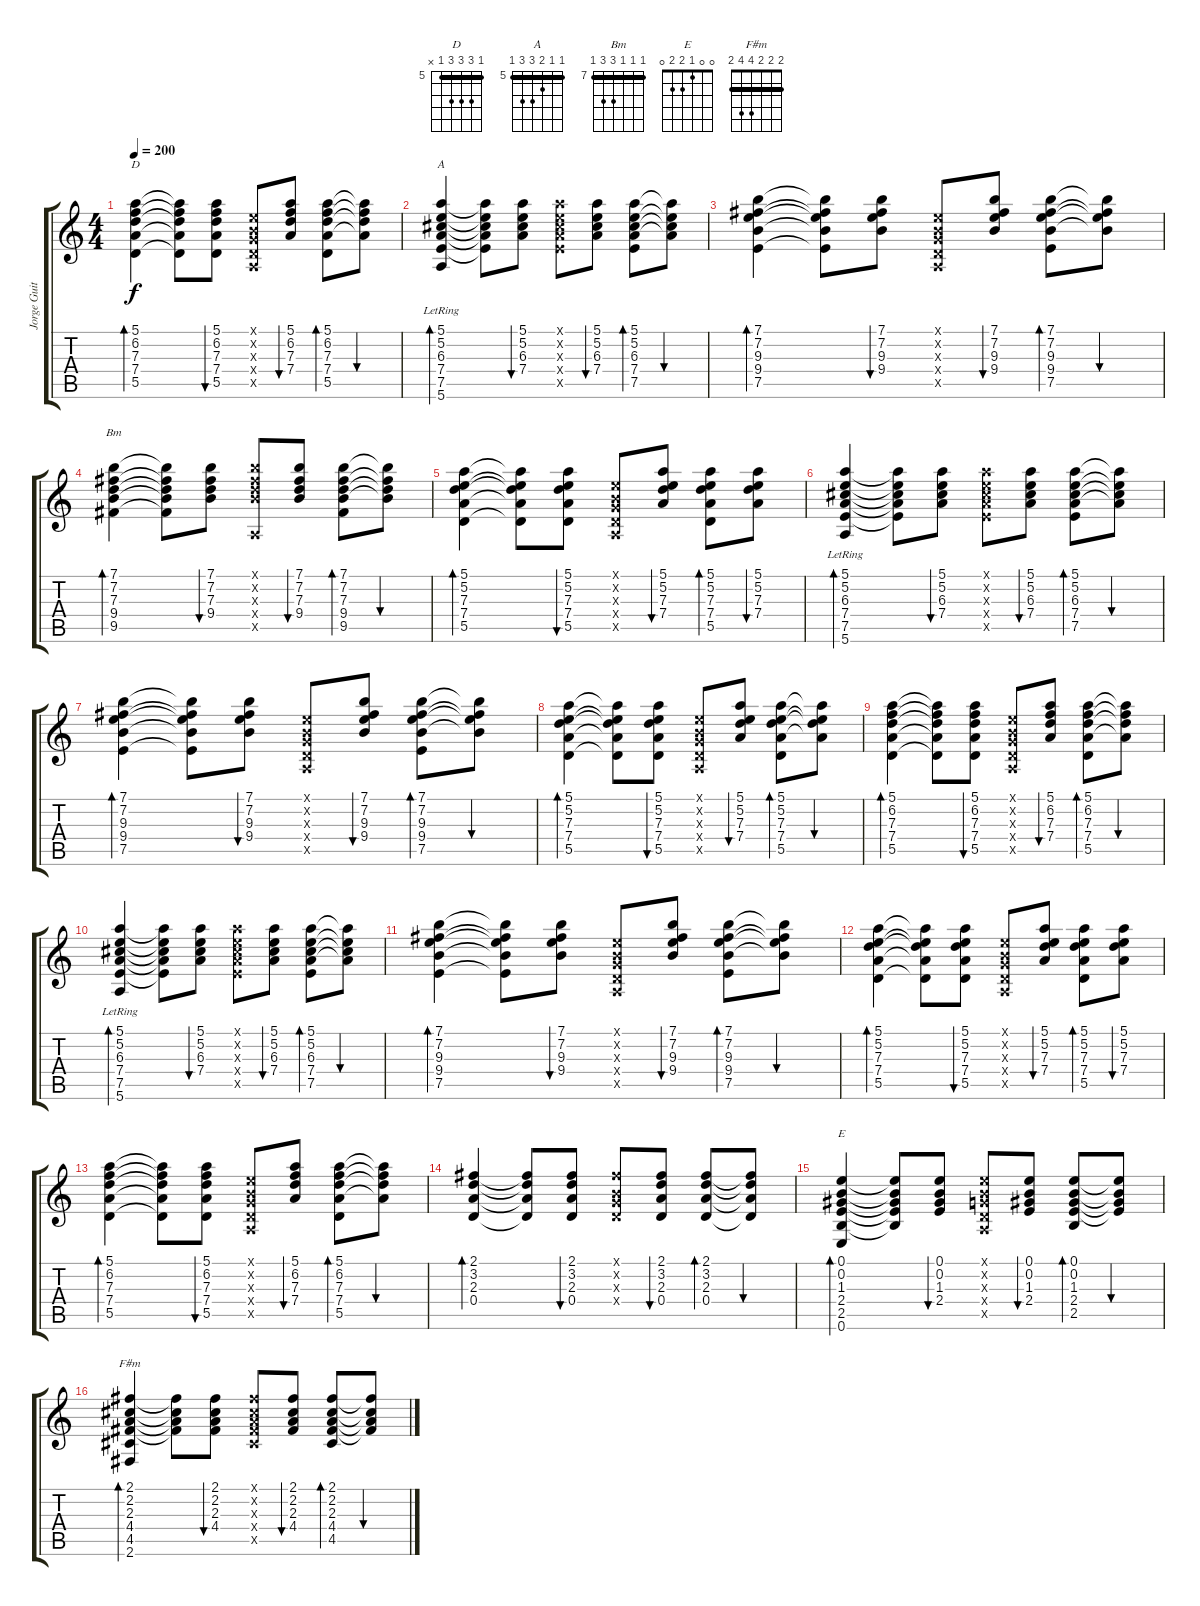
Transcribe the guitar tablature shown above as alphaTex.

\track ("Jorge Guitarra 2" "Jorge Guit") {instrument acousticguitarnylon}
\staff {score tabs}
\tuning (E4 B3 G3 D3 A2 E2) {hide}
\chord ("D" 5 7 7 7 5 x) {firstfret 5 barre 5}
\chord ("A" 5 5 6 7 7 5) {firstfret 5 barre 5}
\chord ("Bm" 7 7 7 9 9 7) {firstfret 7 barre 7}
\chord ("E" 0 0 1 2 2 0)
\chord ("F#m" 2 2 2 4 4 2) {barre 2}
\ts (4 4)
\tempo 200
\clef g2
\ks c
(5.1 6.2 7.3 7.4 5.5).4{bd 60 ch "D" dy f} (5.1{t} 6.2{t} 7.3{t} 7.4{t} 5.5{t}).8 (5.1 6.2 7.3 7.4 5.5).8{bu 30} (0.1{x} 0.2{x} 0.3{x} 0.4{x} 0.5{x}).8 (5.1 6.2 7.3 7.4).8{bu 30} (5.1 6.2 7.3 7.4 5.5).8{bd 30} (5.1{t} 6.2{t} 7.3{t} 7.4{t}).8{bu 30} |
(5.1 5.2 6.3{lr} 7.4 7.5 5.6).4{bd 120 ch "A"} (5.1{t} 5.2{t} 6.3{t} 7.4{t} 7.5{t}).8 (5.1 5.2 6.3 7.4).8{bu 30} (5.1{x} 5.2{x} 6.3{x} 7.4{x} 7.5{x}).8 (5.1 5.2 6.3 7.4).8{bu 30} (5.1 5.2 6.3 7.4 7.5).8{bd 30} (5.1{t} 5.2{t} 6.3{t} 7.4{t}).8{bu 30} |
(7.1 7.2 9.3 9.4 7.5).4{bd 60} (7.1{t} 7.2{t} 9.3{t} 9.4{t} 7.5{t}).8 (7.1 7.2 9.3 9.4).8{bu 30} (0.1{x} 0.2{x} 0.3{x} 0.4{x} 0.5{x}).8 (7.1 7.2 9.3 9.4).8{bu 30} (7.1 7.2 9.3 9.4 7.5).8{bd 30} (7.1{t} 7.2{t} 9.3{t} 9.4{t}).8{bu 30} |
(7.1 7.2 7.3 9.4 9.5).4{bd 60 ch "Bm"} (7.1{t} 7.2{t} 7.3{t} 9.4{t} 9.5{t}).8 (7.1 7.2 7.3 9.4).8{bu 30} (7.1{x} 7.2{x} 7.3{x} 9.4{x} 0.5{x}).8 (7.1 7.2 7.3 9.4).8{bu 30} (7.1 7.2 7.3 9.4 9.5).8{bd 30} (7.1{t} 7.2{t} 7.3{t} 9.4{t}).8{bu 30} |
(5.1 5.2 7.3 7.4 5.5).4{bd 60} (5.1{t} 5.2{t} 7.3{t} 7.4{t} 5.5{t}).8 (5.1 5.2 7.3 7.4 5.5).8{bu 30} (0.1{x} 0.2{x} 0.3{x} 0.4{x} 0.5{x}).8 (5.1 5.2 7.3 7.4).8{bu 30} (5.1 5.2 7.3 7.4 5.5).8{bd 30} (5.1 5.2 7.3 7.4).8{bu 30} |
(5.1 5.2 6.3{lr} 7.4 7.5 5.6).4{bd 120} (5.1{t} 5.2{t} 6.3{t} 7.4{t} 7.5{t}).8 (5.1 5.2 6.3 7.4).8{bu 30} (5.1{x} 5.2{x} 6.3{x} 7.4{x} 7.5{x}).8 (5.1 5.2 6.3 7.4).8{bu 30} (5.1 5.2 6.3 7.4 7.5).8{bd 30} (5.1{t} 5.2{t} 6.3{t} 7.4{t}).8{bu 30} |
(7.1 7.2 9.3 9.4 7.5).4{bd 60} (7.1{t} 7.2{t} 9.3{t} 9.4{t} 7.5{t}).8 (7.1 7.2 9.3 9.4).8{bu 30} (0.1{x} 0.2{x} 0.3{x} 0.4{x} 0.5{x}).8 (7.1 7.2 9.3 9.4).8{bu 30} (7.1 7.2 9.3 9.4 7.5).8{bd 30} (7.1{t} 7.2{t} 9.3{t} 9.4{t}).8{bu 30} |
(5.1 5.2 7.3 7.4 5.5).4{bd 60} (5.1{t} 5.2{t} 7.3{t} 7.4{t} 5.5{t}).8 (5.1 5.2 7.3 7.4 5.5).8{bu 30} (0.1{x} 0.2{x} 0.3{x} 0.4{x} 0.5{x}).8 (5.1 5.2 7.3 7.4).8{bu 30} (5.1 5.2 7.3 7.4 5.5).8{bd 30} (5.1{t} 5.2{t} 7.3{t} 7.4{t}).8{bu 30} |
(5.1 6.2 7.3 7.4 5.5).4{bd 60} (5.1{t} 6.2{t} 7.3{t} 7.4{t} 5.5{t}).8 (5.1 6.2 7.3 7.4 5.5).8{bu 30} (0.1{x} 0.2{x} 0.3{x} 0.4{x} 0.5{x}).8 (5.1 6.2 7.3 7.4).8{bu 30} (5.1 6.2 7.3 7.4 5.5).8{bd 30} (5.1{t} 6.2{t} 7.3{t} 7.4{t}).8{bu 30} |
(5.1 5.2 6.3{lr} 7.4 7.5 5.6).4{bd 120} (5.1{t} 5.2{t} 6.3{t} 7.4{t} 7.5{t}).8 (5.1 5.2 6.3 7.4).8{bu 30} (5.1{x} 5.2{x} 6.3{x} 7.4{x} 7.5{x}).8 (5.1 5.2 6.3 7.4).8{bu 30} (5.1 5.2 6.3 7.4 7.5).8{bd 30} (5.1{t} 5.2{t} 6.3{t} 7.4{t}).8{bu 30} |
(7.1 7.2 9.3 9.4 7.5).4{bd 60} (7.1{t} 7.2{t} 9.3{t} 9.4{t} 7.5{t}).8 (7.1 7.2 9.3 9.4).8{bu 30} (0.1{x} 0.2{x} 0.3{x} 0.4{x} 0.5{x}).8 (7.1 7.2 9.3 9.4).8{bu 30} (7.1 7.2 9.3 9.4 7.5).8{bd 30} (7.1{t} 7.2{t} 9.3{t} 9.4{t}).8{bu 30} |
(5.1 5.2 7.3 7.4 5.5).4{bd 60} (5.1{t} 5.2{t} 7.3{t} 7.4{t} 5.5{t}).8 (5.1 5.2 7.3 7.4 5.5).8{bu 30} (0.1{x} 0.2{x} 0.3{x} 0.4{x} 0.5{x}).8 (5.1 5.2 7.3 7.4).8{bu 30} (5.1 5.2 7.3 7.4 5.5).8{bd 30} (5.1 5.2 7.3 7.4).8{bu 30} |
(5.1 6.2 7.3 7.4 5.5).4{bd 60} (5.1{t} 6.2{t} 7.3{t} 7.4{t} 5.5{t}).8 (5.1 6.2 7.3 7.4 5.5).8{bu 30} (0.1{x} 0.2{x} 0.3{x} 0.4{x} 0.5{x}).8 (5.1 6.2 7.3 7.4).8{bu 30} (5.1 6.2 7.3 7.4 5.5).8{bd 30} (5.1{t} 6.2{t} 7.3{t} 7.4{t}).8{bu 30} |
(2.1 3.2 2.3 0.4).4{bd 60} (2.1{t} 3.2{t} 2.3{t} 0.4{t}).8 (2.1 3.2 2.3 0.4).8{bu 60} (2.1{x} 0.2{x} 0.3{x} 0.4{x}).8 (2.1 3.2 2.3 0.4).8{bu 60} (2.1 3.2 2.3 0.4).8{bd 60} (2.1{t} 3.2{t} 2.3{t} 0.4{t}).8{bu 60} |
(0.1 0.2 1.3 2.4 2.5 0.6).4{bd 60 ch "E"} (0.1{t} 0.2{t} 1.3{t} 2.4{t} 2.5{t}).8 (0.1 0.2 1.3 2.4).8{bu 30} (0.1{x} 0.2{x} 0.3{x} 0.4{x} 0.5{x}).8 (0.1 0.2 1.3 2.4).8{bu 30} (0.1 0.2 1.3 2.4 2.5).8{bd 30} (0.1{t} 0.2{t} 1.3{t} 2.4{t}).8{bu 30} |
(2.1 2.2 2.3 4.4 4.5 2.6).4{bd 60 ch "F#m"} (2.1{t} 2.2{t} 2.3{t} 4.4{t}).8 (2.1 2.2 2.3 4.4).8{bu 30} (2.1{x} 2.2{x} 2.3{x} 4.4{x} 4.5{x}).8 (2.1 2.2 2.3 4.4).8{bu 30} (2.1 2.2 2.3 4.4 4.5).8{bd 30} (2.1{t} 2.2{t} 2.3{t} 4.4{t}).8{bu 30}
